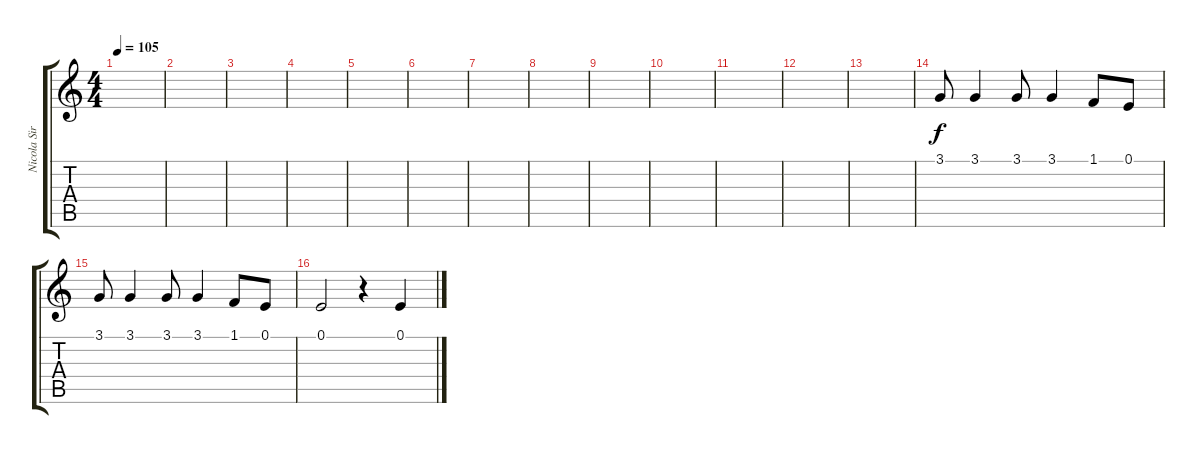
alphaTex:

\track ("Nicola Sirkis (voix)" "Nicola Sir") {instrument bassoon}
\staff {score tabs}
\tuning (E4 B3 G3 D3 A2 E2) {hide}
\ts (4 4)
\tempo 105
\clef g2
\ks c
|
|
|
|
|
|
|
|
|
|
|
|
|
3.1.8{volume 16} 3.1.4 3.1.8 3.1.4 1.1.8 0.1.8 |
3.1.8 3.1.4 3.1.8 3.1.4 1.1.8 0.1.8 |
0.1.2 r.4 0.1.4
